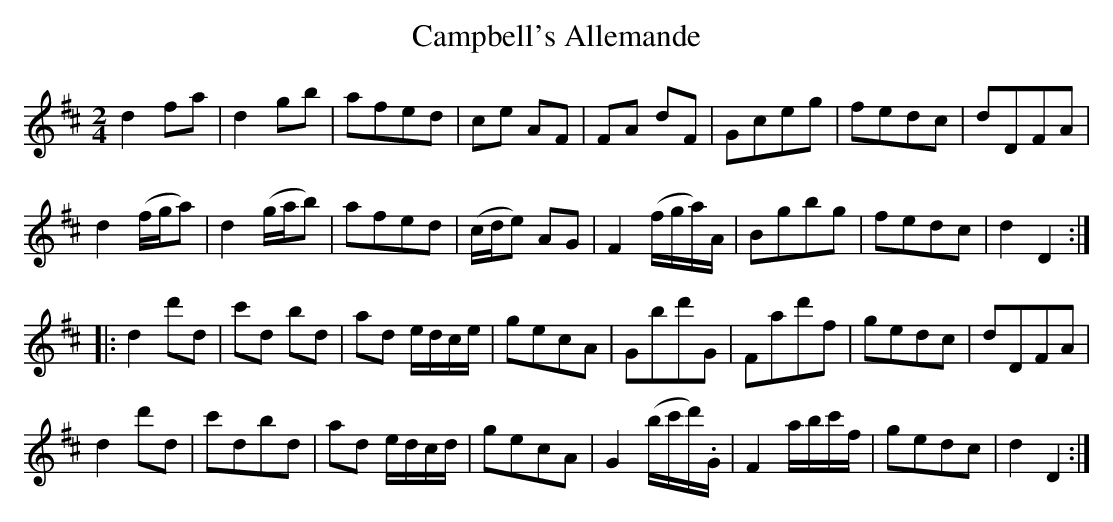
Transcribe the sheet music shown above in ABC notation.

X:1
T:Campbell's Allemande
M:2/4
L:1/8
K:D
d2fa| d2gb| afed| ce AF|\
FA dF| Gceg| fedc| dDFA|
d2 (f/g/a)| d2 (g/a/b)| afed| (c/d/e) AG|\
F2 (f/g/a/)A/| Bgbg| fedc| d2D2:|
|:d2d'd| c'd bd| ad e/d/c/e/| gecA| \
Gbd'G| Fad'f| gedc| dDFA|
d2d'd| c'dbd| ad e/d/c/d/| gecA|\
G2 (b/c'/d'/).G/| F2 a/b/c'/f/| gedc| d2D2:|
